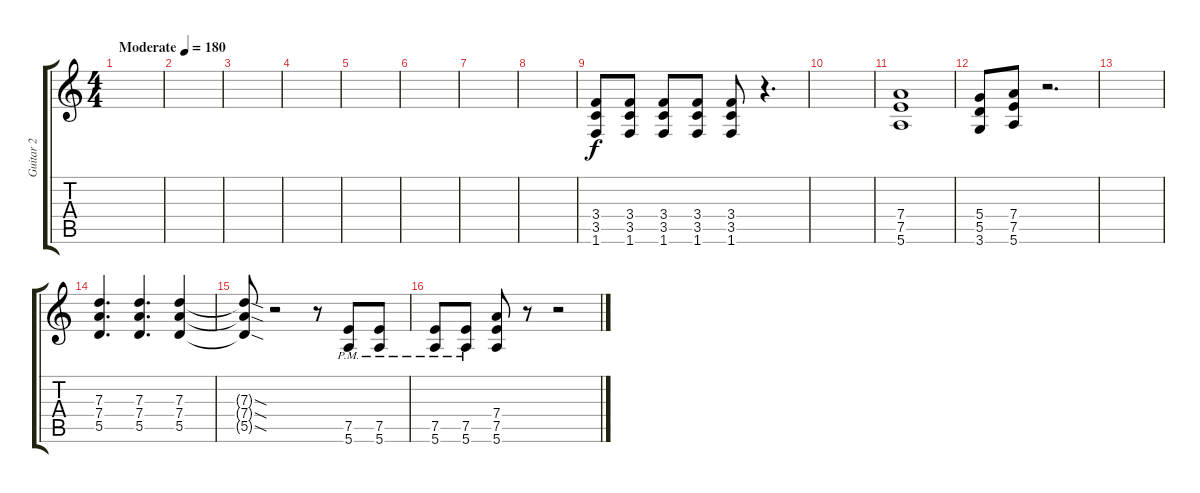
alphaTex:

\track ("Guitar 2" "Guitar 2") {instrument overdrivenguitar}
\staff {score tabs}
\tuning (E4 B3 G3 D3 A2 E2) {hide}
\ts (4 4)
\tempo (180 "Moderate")
\clef g2
\ks c
|
|
|
|
|
|
|
|
(3.4 3.5 1.6).8 (3.4 3.5 1.6).8 (3.4 3.5 1.6).8 (3.4 3.5 1.6).8 (3.4 3.5 1.6).8 r.4{d} |
|
(7.4 7.5 5.6).1 |
(5.4 5.5 3.6).8 (7.4 7.5 5.6).8 r.2{d} |
|
(7.3 7.4 5.5).4{d} (7.3 7.4 5.5).4{d} (7.3 7.4 5.5).4 |
(7.3{sod t} 7.4{sod t} 5.5{sod t}).8 r.2 r.8 (7.5{pm} 5.6{pm}).8 (7.5{pm} 5.6{pm}).8 |
(7.5{pm} 5.6{pm}).8 (7.5{pm} 5.6{pm}).8 (7.4 7.5 5.6).8 r.8 r.2
